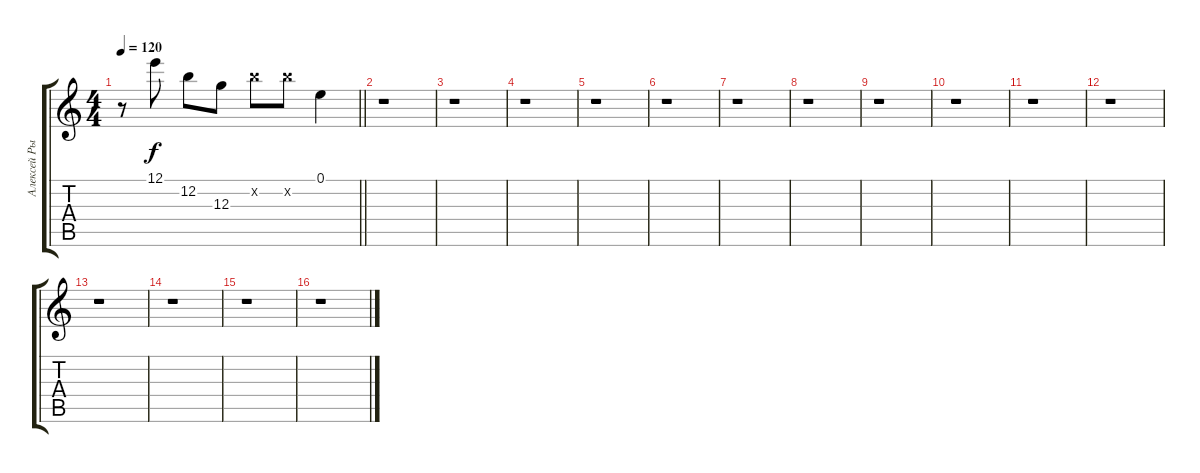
\track ("Алексей Рыбин" "Алексей Ры") {instrument acousticguitarnylon}
\staff {score tabs}
\tuning (E4 B3 G3 D3 A2 E2) {hide}
\ts (4 4)
\tempo 120
\clef g2
\barLineRight lightlight
\ks c
r.8{dy f} 12.1.8 12.2.8 12.3.8 12.2{x}.8 12.2{x}.8 0.1.4 |
r.1 |
r.1 |
r.1 |
r.1 |
r.1 |
r.1 |
r.1 |
r.1 |
r.1 |
r.1 |
r.1 |
r.1 |
r.1 |
r.1 |
r.1
